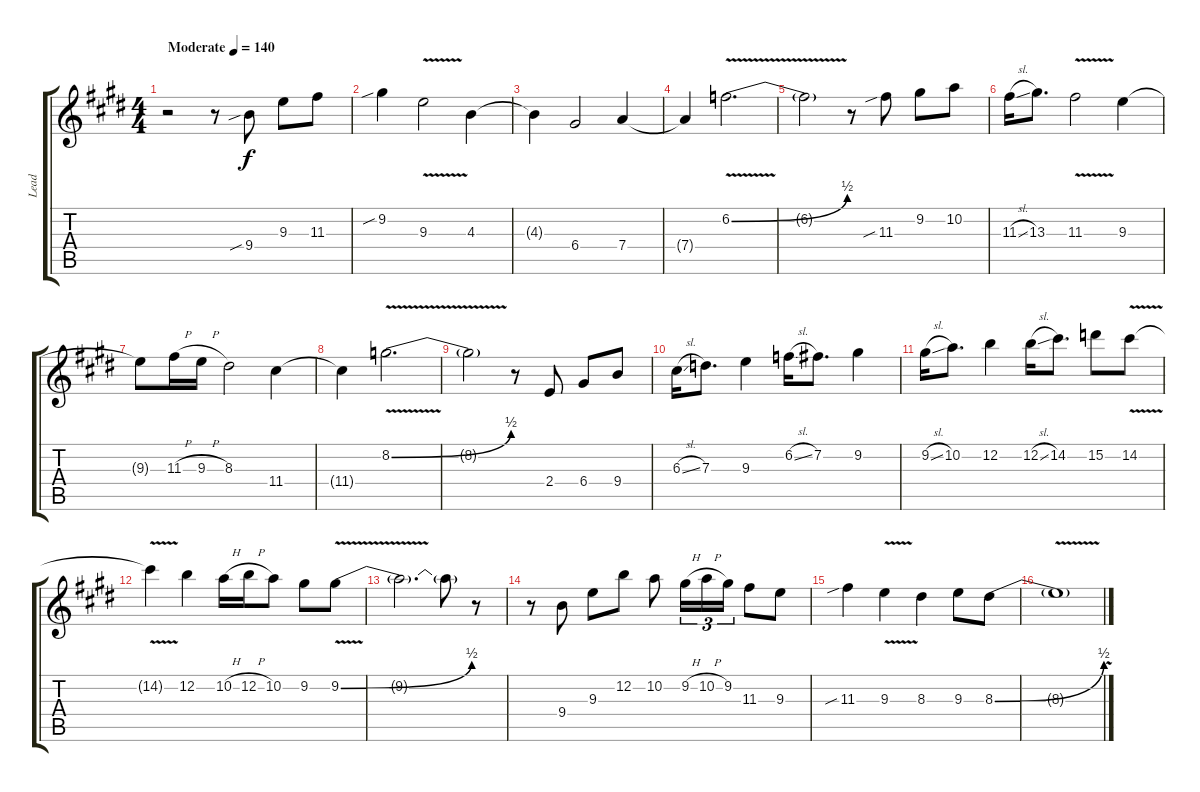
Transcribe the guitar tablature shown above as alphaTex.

\track ("Lead" "Lead") {instrument distortionguitar}
\staff {score tabs}
\tuning (E4 B3 G3 D3 A2 E2) {hide}
\ts (4 4)
\tempo (140 "Moderate")
\clef g2
\ks e
r.2{dy f instrument distortionguitar} r.8 9.4{sib}.8 9.3.8 11.3.8 |
9.2{sib}.4 9.3{v}.2 4.3.4 |
4.3{t}.4 6.4.2 7.4.4 |
7.4{t}.4 6.2{be (bend 0 0 60 2) v}.2{d} |
6.2{t}.2 r.8 11.3{sib}.8 9.2.8 10.2.8 |
11.3{sl}.16 13.3.8{d} 11.3{v}.2 9.3.4 |
9.3{t}.8 11.3{h}.16 9.3{h}.16 8.3.2 11.4.4 |
11.4{t}.4 8.2{be (bend 0 0 60 2) v}.2{d} |
8.2{t}.2 r.8 2.4.8 6.4.8 9.4.8 |
6.3{sl}.16 7.3.8{d} 9.3.4 6.2{sl}.16 7.2.8{d} 9.2.4 |
9.2{sl}.16 10.2.8{d} 12.2.4 12.2{sl}.16 14.2.8{d} 15.2.8 14.2{v}.8 |
14.2{v t}.4 12.2.4 10.2{h}.16 12.2{h}.16 10.2.8 9.2.8 9.2{be (bend 0 0 60 2) v}.8 |
9.2{t}.2{d} 9.2{t}.8 r.8 |
r.8 9.4.8 9.3.8 12.2.8 10.2.8 9.2{h}.16{tu (3 2)} 10.2{h}.16{tu (3 2)} 9.2.16{tu (3 2)} 11.3.8 9.3.8 |
11.3{sib}.4 9.3{v}.4 8.3.4 9.3.8 8.3{be (bend 0 0 60 2)}.8 |
8.3{v t}.1
